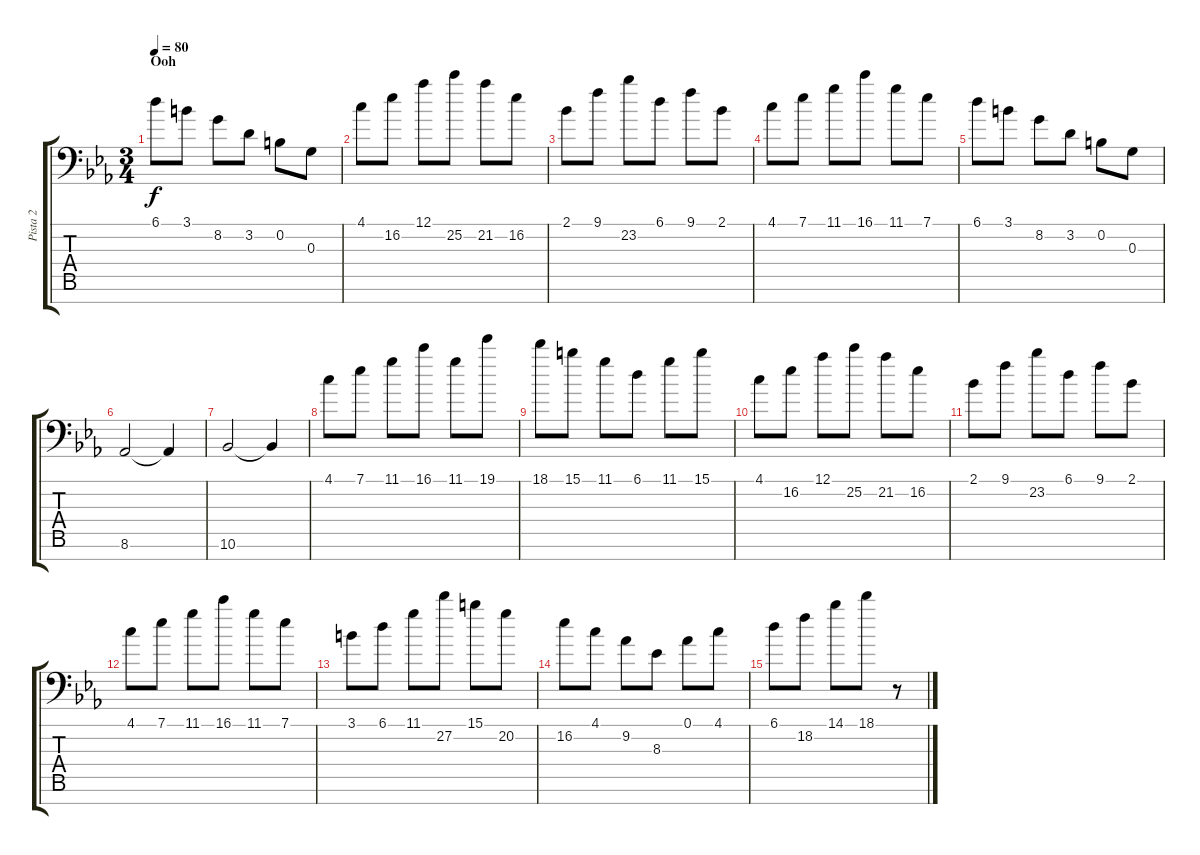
\track ("Pista 2" "Pista 2") {instrument stringensemble1}
\staff {score tabs}
\tuning (Ab4 B3 G3 D3 A2 C2 C-1) {hide}
\ts (3 4)
\section ("" "Ooh")
\tempo 80
\clef f4
\ks eb
6.1.8{dy f} 3.1.8 8.2.8 3.2.8 0.2.8 0.3.8 |
4.1.8 16.2.8 12.1.8 25.2.8 21.2.8 16.2.8 |
2.1.8 9.1.8 23.2.8 6.1.8 9.1.8 2.1.8 |
4.1.8 7.1.8 11.1.8 16.1.8 11.1.8 7.1.8 |
6.1.8 3.1.8 8.2.8 3.2.8 0.2.8 0.3.8 |
8.6.2 8.6{t}.4 |
10.6.2 10.6{t}.4 |
4.1.8 7.1.8 11.1.8 16.1.8 11.1.8 19.1.8 |
18.1.8 15.1.8 11.1.8 6.1.8 11.1.8 15.1.8 |
4.1.8 16.2.8 12.1.8 25.2.8 21.2.8 16.2.8 |
2.1.8 9.1.8 23.2.8 6.1.8 9.1.8 2.1.8 |
4.1.8 7.1.8 11.1.8 16.1.8 11.1.8 7.1.8 |
3.1.8 6.1.8 11.1.8 27.2.8 15.1.8 20.2.8 |
16.2.8 4.1.8 9.2.8 8.3.8 0.1.8 4.1.8 |
6.1.8 18.2.8 14.1.8 18.1.8 r.8
